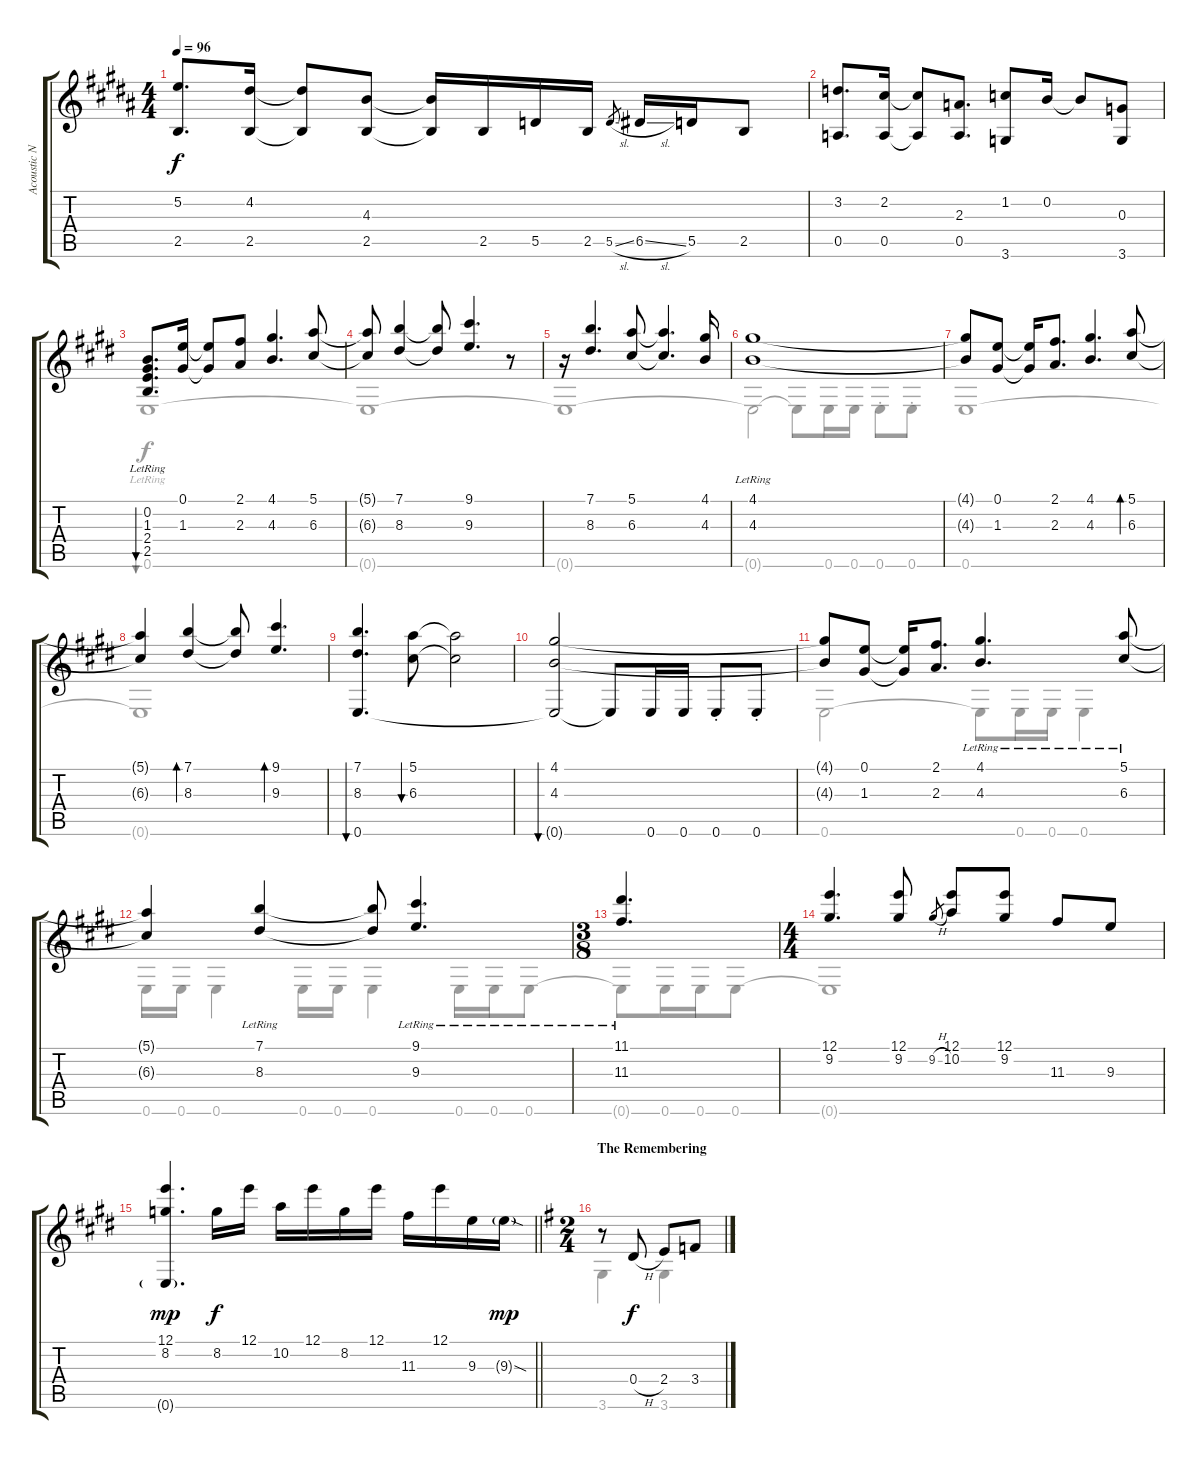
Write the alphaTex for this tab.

\track ("Acoustic Nylon String Guitar" "Acoustic N") {instrument acousticguitarnylon}
\staff {score tabs}
\tuning (E4 B3 G3 D3 A2 E2) {hide}
\voice
\ts (4 4)
\tempo 96
\clef g2
\ks b
(5.2 2.5).8{d dy f} (4.2 2.5).16 (4.2{t} 2.5{t}).8 (4.3 2.5).8 (4.3{t} 2.5{t}).16 2.5.16 5.5.16 2.5.16 5.5{sl}.8{gr} 6.5{sl}.16 5.5.16 2.5.8 |
\ks g#minor
(3.2 0.5).8{d} (2.2 0.5).16 (2.2{t} 0.5{t}).8 (2.3 0.5).8{d} (1.2 3.6).8 0.2.16 0.2{t}.8 (0.3 3.6).8 |
\ks e
(0.2{lr} 1.3{lr} 2.4{lr} 2.5{lr}).8{d bu 30} (0.1 1.3).16 (0.1{t} 1.3{t}).8 (2.1 2.3).8 (4.1 4.3).4{d} (5.1 6.3).8 |
\ks c#minor
(5.1{t} 6.3{t}).8 (7.1 8.3).4 (7.1{t} 8.3{t}).8 (9.1 9.3).4{d} r.8 |
r.16 (7.1 8.3).4{d} (5.1 6.3).8 (5.1{t} 6.3{t}).4{d} (4.1 4.3).16 |
\ks e
(4.1{lr} 4.3{lr}).1 |
\ks c#minor
(4.1{t} 4.3{t}).8 (0.1 1.3).8 (0.1{t} 1.3{t}).16 (2.1 2.3).8{d} (4.1 4.3).4{d} (5.1 6.3).8{bd 30} |
(5.1{t} 6.3{t}).4 (7.1 8.3).4{bd 30} (7.1{t} 8.3{t}).8 (9.1 9.3).4{d bd 30} |
\ks e
(7.1 8.3 0.6).4{d bu 30} (5.1 6.3).8{bu 30} (5.1{t} 6.3{t}).2 |
\ks c#minor
(4.1 4.3 0.6{t}).2{bu 30} 0.6{t}.8 0.6.16 0.6.16 0.6{st}.8 0.6{st}.8 |
(4.1{t} 4.3{t}).8 (0.1 1.3).8 (0.1{t} 1.3{t}).16 (2.1 2.3).8{d} (4.1{lr} 4.3{lr}).4{d} (5.1{lr} 6.3{lr}).8 |
\ks e
(5.1{t} 6.3{t}).4 (7.1{lr} 8.3{lr}).4 (7.1{t} 8.3{t}).8 (9.1{lr} 9.3{lr}).4{d} |
\ts (3 8)
\ks c#minor
(11.1{lr} 11.3{lr}).4{d} |
\ts (4 4)
(12.1 9.2).4{d} (12.1 9.2).8 9.2{h}.8{gr} (12.1 10.2).8 (12.1 9.2).8 11.3.8 9.3.8 |
\barLineRight lightlight
\ks e
(12.1 8.2 0.6{g}).4{d dy mp} 8.2.16{dy f} 12.1.16 10.2.16 12.1.16 8.2.16 12.1.16 11.3.16 12.1.16 9.3.16 9.3{sod g}.16{dy mp} |
\ts (2 4)
\section ("" "The Remembering")
\ks g
r.8 0.4{h}.8{dy f} 2.4.8 3.4.8
\voice
\clef g2
\ottava regular
\simile none
\ks b
|
\ks g#minor
|
\ks e
0.6{lr}.1{bu 30} |
\ks c#minor
0.6{t}.1 |
0.6{t}.1 |
\ks e
0.6{t}.2 0.6{t}.8 0.6.16 0.6.16 0.6{st}.8 0.6{st}.8 |
\ks c#minor
0.6.1 |
0.6{t}.1 |
\ks e
|
\ks c#minor
|
0.6.2 0.6{t}.8 0.6.16 0.6.16 0.6.4 |
\ks e
0.6.16 0.6.16 0.6.4 0.6.16 0.6.16 0.6.4 0.6.16 0.6.16 0.6.8 |
\ks c#minor
0.6{t}.8 0.6.16 0.6.16 0.6.8 |
0.6{t}.1 |
\barLineRight lightlight
\ks e
|
\ks g
3.6.4 3.6.4
